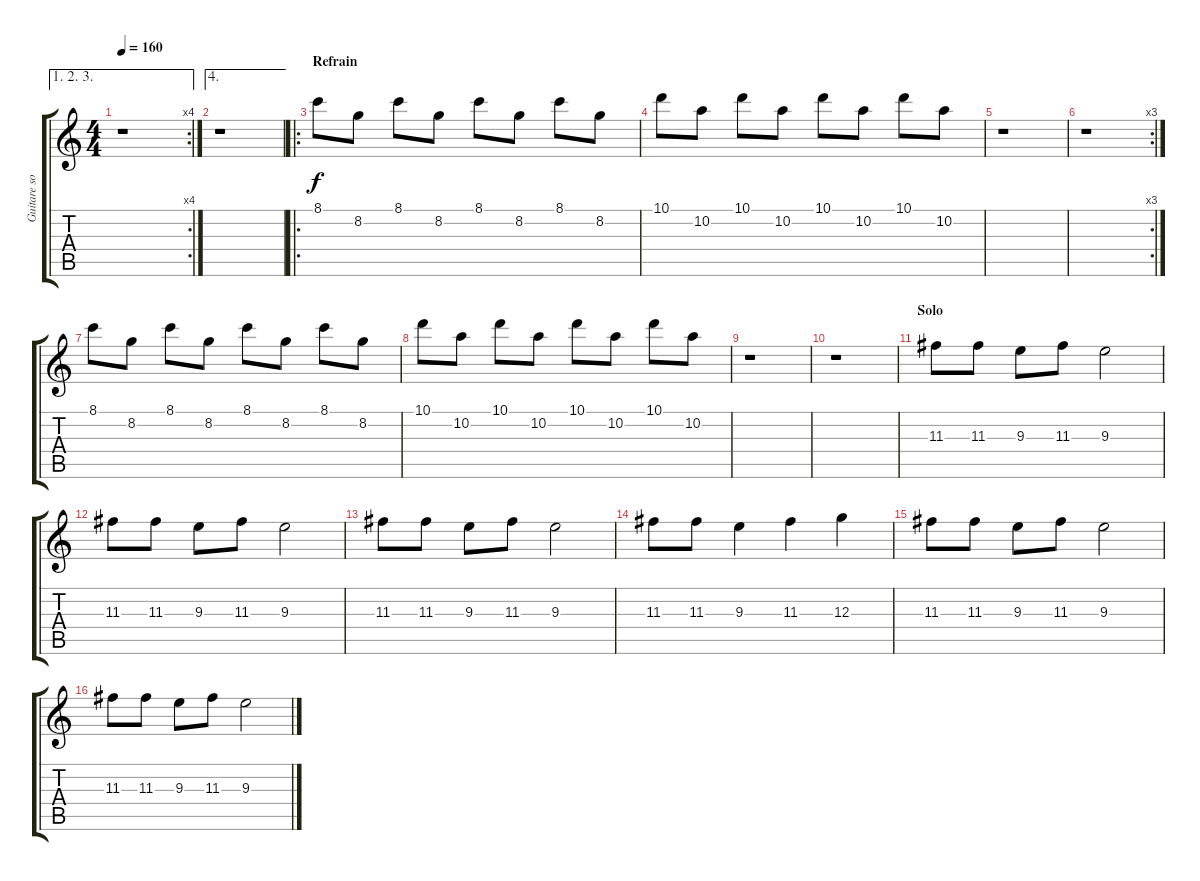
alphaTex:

\track ("Guitare solo" "Guitare so") {instrument distortionguitar}
\staff {score tabs}
\tuning (E4 B3 G3 D3 A2 E2) {hide}
\ae (1 2 3)
\rc 4
\ts (4 4)
\tempo 160
\clef g2
\ks c
r.1{dy f} |
\ae 4
r.1 |
\ro
\section ("" "Refrain")
8.1.8{volume 12} 8.2.8 8.1.8 8.2.8 8.1.8 8.2.8 8.1.8 8.2.8 |
10.1.8 10.2.8 10.1.8 10.2.8 10.1.8 10.2.8 10.1.8 10.2.8 |
r.1 |
\rc 3
r.1 |
8.1.8{volume 12} 8.2.8 8.1.8 8.2.8 8.1.8 8.2.8 8.1.8 8.2.8 |
10.1.8 10.2.8 10.1.8 10.2.8 10.1.8 10.2.8 10.1.8 10.2.8 |
r.1 |
r.1 |
\section ("" "Solo")
11.3.8{volume 16} 11.3.8 9.3.8 11.3.8 9.3.2 |
11.3.8 11.3.8 9.3.8 11.3.8 9.3.2 |
11.3.8 11.3.8 9.3.8 11.3.8 9.3.2 |
11.3.8 11.3.8 9.3.4 11.3.4 12.3.4 |
11.3.8 11.3.8 9.3.8 11.3.8 9.3.2 |
11.3.8 11.3.8 9.3.8 11.3.8 9.3.2
